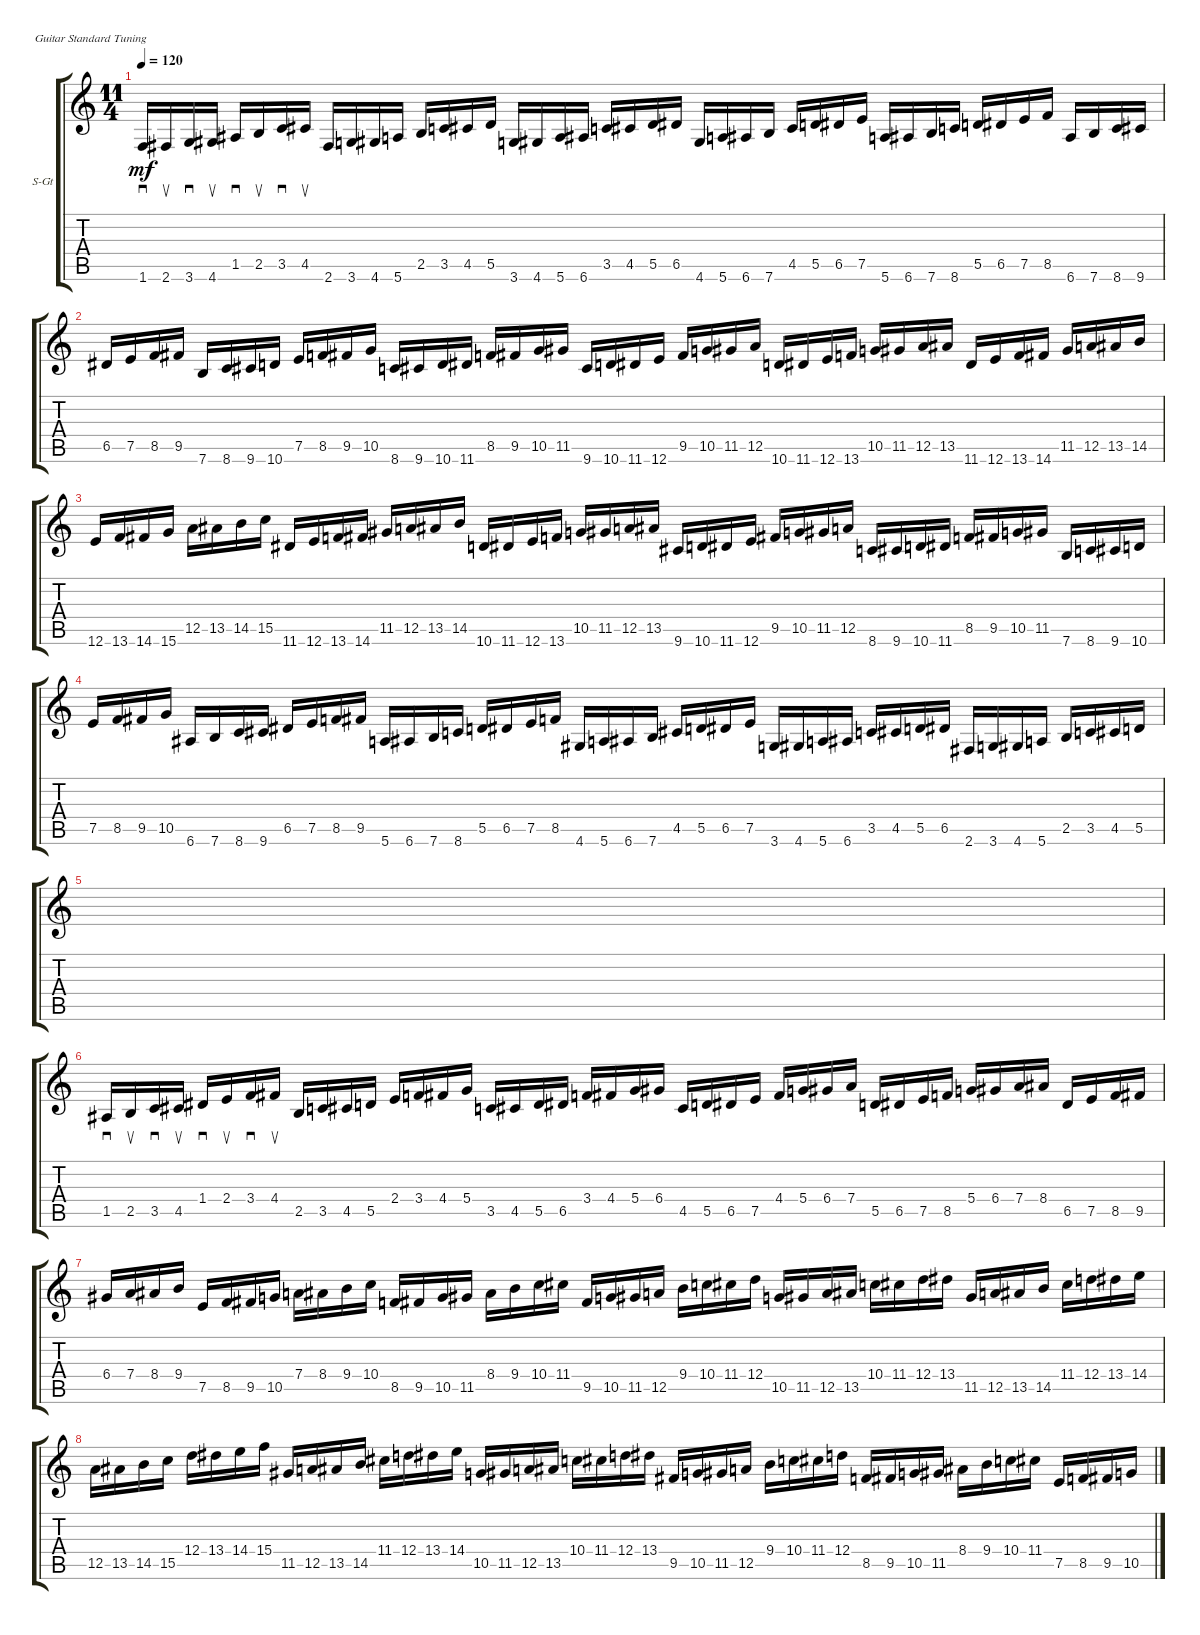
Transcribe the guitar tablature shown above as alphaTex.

\defaultSystemsLayout 4
\bracketExtendMode groupsimilarinstruments
\firstSystemTrackNameOrientation horizontal
\otherSystemsTrackNameOrientation horizontal
\track ("Steel Guitar" "S-Gt") {instrument acousticguitarsteel}
\staff {score tabs}
\tuning (E4 B3 G3 D3 A2 E2)
\ts (11 4)
\tempo 120
\clef g2
\ks c
1.6.16{sd dy mf} 2.6.16{su} 3.6.16{sd} 4.6.16{su} 1.5.16{sd} 2.5.16{su} 3.5.16{sd} 4.5.16{su} 2.6.16 3.6.16 4.6.16 5.6.16 2.5.16 3.5.16 4.5.16 5.5.16 3.6.16 4.6.16 5.6.16 6.6.16 3.5.16 4.5.16 5.5.16 6.5.16 4.6.16 5.6.16 6.6.16 7.6.16 4.5.16 5.5.16 6.5.16 7.5.16 5.6.16 6.6.16 7.6.16 8.6.16 5.5.16 6.5.16 7.5.16 8.5.16 6.6.16 7.6.16 8.6.16 9.6.16 |
6.5.16 7.5.16 8.5.16 9.5.16 7.6.16 8.6.16 9.6.16 10.6.16 7.5.16 8.5.16 9.5.16 10.5.16 8.6.16 9.6.16 10.6.16 11.6.16 8.5.16 9.5.16 10.5.16 11.5.16 9.6.16 10.6.16 11.6.16 12.6.16 9.5.16 10.5.16 11.5.16 12.5.16 10.6.16 11.6.16 12.6.16 13.6.16 10.5.16 11.5.16 12.5.16 13.5.16 11.6.16 12.6.16 13.6.16 14.6.16 11.5.16 12.5.16 13.5.16 14.5.16 |
12.6.16 13.6.16 14.6.16 15.6.16 12.5.16 13.5.16 14.5.16 15.5.16 11.6.16 12.6.16 13.6.16 14.6.16 11.5.16 12.5.16 13.5.16 14.5.16 10.6.16 11.6.16 12.6.16 13.6.16 10.5.16 11.5.16 12.5.16 13.5.16 9.6.16 10.6.16 11.6.16 12.6.16 9.5.16 10.5.16 11.5.16 12.5.16 8.6.16 9.6.16 10.6.16 11.6.16 8.5.16 9.5.16 10.5.16 11.5.16 7.6.16 8.6.16 9.6.16 10.6.16 |
7.5.16 8.5.16 9.5.16 10.5.16 6.6.16 7.6.16 8.6.16 9.6.16 6.5.16 7.5.16 8.5.16 9.5.16 5.6.16 6.6.16 7.6.16 8.6.16 5.5.16 6.5.16 7.5.16 8.5.16 4.6.16 5.6.16 6.6.16 7.6.16 4.5.16 5.5.16 6.5.16 7.5.16 3.6.16 4.6.16 5.6.16 6.6.16 3.5.16 4.5.16 5.5.16 6.5.16 2.6.16 3.6.16 4.6.16 5.6.16 2.5.16 3.5.16 4.5.16 5.5.16 |
|
1.5.16{sd} 2.5.16{su} 3.5.16{sd} 4.5.16{su} 1.4.16{sd} 2.4.16{su} 3.4.16{sd} 4.4.16{su} 2.5.16 3.5.16 4.5.16 5.5.16 2.4.16 3.4.16 4.4.16 5.4.16 3.5.16 4.5.16 5.5.16 6.5.16 3.4.16 4.4.16 5.4.16 6.4.16 4.5.16 5.5.16 6.5.16 7.5.16 4.4.16 5.4.16 6.4.16 7.4.16 5.5.16 6.5.16 7.5.16 8.5.16 5.4.16 6.4.16 7.4.16 8.4.16 6.5.16 7.5.16 8.5.16 9.5.16 |
6.4.16 7.4.16 8.4.16 9.4.16 7.5.16 8.5.16 9.5.16 10.5.16 7.4.16 8.4.16 9.4.16 10.4.16 8.5.16 9.5.16 10.5.16 11.5.16 8.4.16 9.4.16 10.4.16 11.4.16 9.5.16 10.5.16 11.5.16 12.5.16 9.4.16 10.4.16 11.4.16 12.4.16 10.5.16 11.5.16 12.5.16 13.5.16 10.4.16 11.4.16 12.4.16 13.4.16 11.5.16 12.5.16 13.5.16 14.5.16 11.4.16 12.4.16 13.4.16 14.4.16 |
12.5.16 13.5.16 14.5.16 15.5.16 12.4.16 13.4.16 14.4.16 15.4.16 11.5.16 12.5.16 13.5.16 14.5.16 11.4.16 12.4.16 13.4.16 14.4.16 10.5.16 11.5.16 12.5.16 13.5.16 10.4.16 11.4.16 12.4.16 13.4.16 9.5.16 10.5.16 11.5.16 12.5.16 9.4.16 10.4.16 11.4.16 12.4.16 8.5.16 9.5.16 10.5.16 11.5.16 8.4.16 9.4.16 10.4.16 11.4.16 7.5.16 8.5.16 9.5.16 10.5.16
